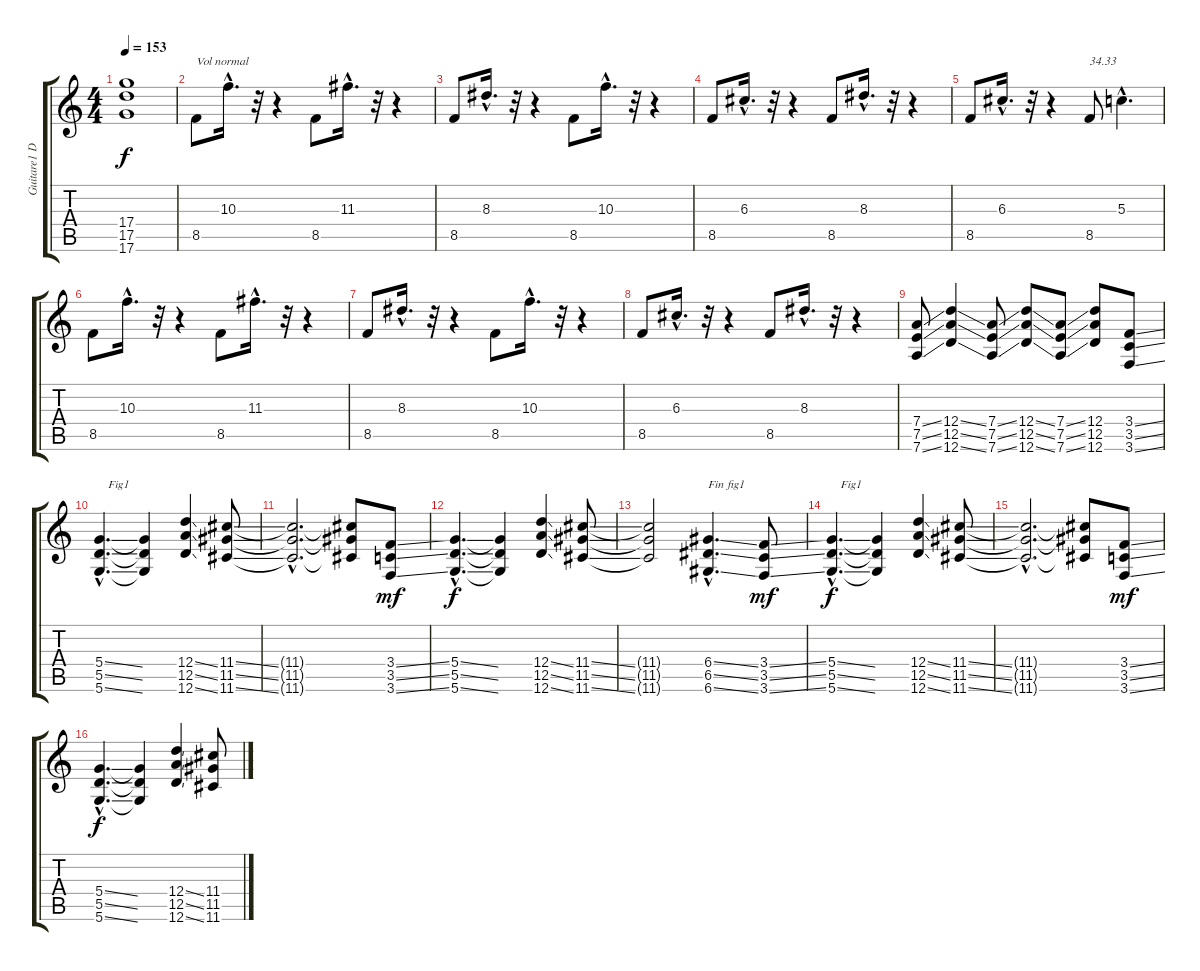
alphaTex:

\track ("Guitare1 Dr-D" "Guitare1 D") {instrument overdrivenguitar}
\staff {score tabs}
\tuning (E4 B3 G3 D3 A2 D2) {hide}
\ts (4 4)
\tempo 153
\clef g2
\ks c
(17.4{t} 17.5{t} 17.6{t}).1{dy f} |
8.5.8{txt "Vol normal" volume 13} 10.3{hac}.16{d} r.32 r.4 8.5.8 11.3{hac}.16{d} r.32 r.4 |
8.5.8 8.3{hac}.16{d} r.32 r.4 8.5.8 10.3{hac}.16{d} r.32 r.4 |
8.5.8 6.3{hac}.16{d} r.32 r.4 8.5.8 8.3{hac}.16{d} r.32 r.4 |
8.5.8 6.3{hac}.16{d} r.32 r.4 8.5.8{txt "34.33"} 5.3{hac}.4{d} |
8.5.8 10.3{hac}.16{d} r.32 r.4 8.5.8 11.3{hac}.16{d} r.32 r.4 |
8.5.8 8.3{hac}.16{d} r.32 r.4 8.5.8 10.3{hac}.16{d} r.32 r.4 |
8.5.8 6.3{hac}.16{d} r.32 r.4 8.5.8 8.3{hac}.16{d} r.32 r.4 |
(7.4{ss} 7.5{ss} 7.6{ss}).8 (12.4{ss} 12.5{ss} 12.6{ss}).4 (7.4{ss} 7.5{ss} 7.6{ss}).8 (12.4{ss} 12.5{ss} 12.6{ss}).8 (7.4{ss} 7.5{ss} 7.6{ss}).8 (12.4 12.5 12.6).8 (3.4{ss} 3.5{ss} 3.6{ss}).8 |
(5.4{ss hac} 5.5{ss hac} 5.6{ss hac}).4{d txt "   Fig1"} (5.4{t} 5.5{t} 5.6{t}).4 (12.4{ss} 12.5{ss} 12.6{ss}).4 (11.4{ss} 11.5{ss} 11.6{ss}).8 |
(11.4{hac t} 11.5{hac t} 11.6{hac t}).2{d} (11.4{t} 11.5{t} 11.6{t}).8 (3.4{ss} 3.5{ss} 3.6{ss}).8{dy mf} |
(5.4{ss hac} 5.5{ss hac} 5.6{ss hac}).4{d dy f} (5.4{t} 5.5{t} 5.6{t}).4 (12.4{ss} 12.5{ss} 12.6{ss}).4 (11.4{ss} 11.5{ss} 11.6{ss}).8 |
(11.4{t} 11.5{t} 11.6{t}).2 (6.4{ss hac} 6.5{ss hac} 6.6{ss hac}).4{d txt "Fin fig1"} (3.4{ss} 3.5{ss} 3.6{ss}).8{dy mf} |
(5.4{ss hac} 5.5{ss hac} 5.6{ss hac}).4{d txt "   Fig1" dy f} (5.4{t} 5.5{t} 5.6{t}).4 (12.4{ss} 12.5{ss} 12.6{ss}).4 (11.4{ss} 11.5{ss} 11.6{ss}).8 |
(11.4{hac t} 11.5{hac t} 11.6{hac t}).2{d} (11.4{t} 11.5{t} 11.6{t}).8 (3.4{ss} 3.5{ss} 3.6{ss}).8{dy mf} |
(5.4{ss hac} 5.5{ss hac} 5.6{ss hac}).4{d dy f} (5.4{t} 5.5{t} 5.6{t}).4 (12.4{ss} 12.5{ss} 12.6{ss}).4 (11.4{ss} 11.5{ss} 11.6{ss}).8
